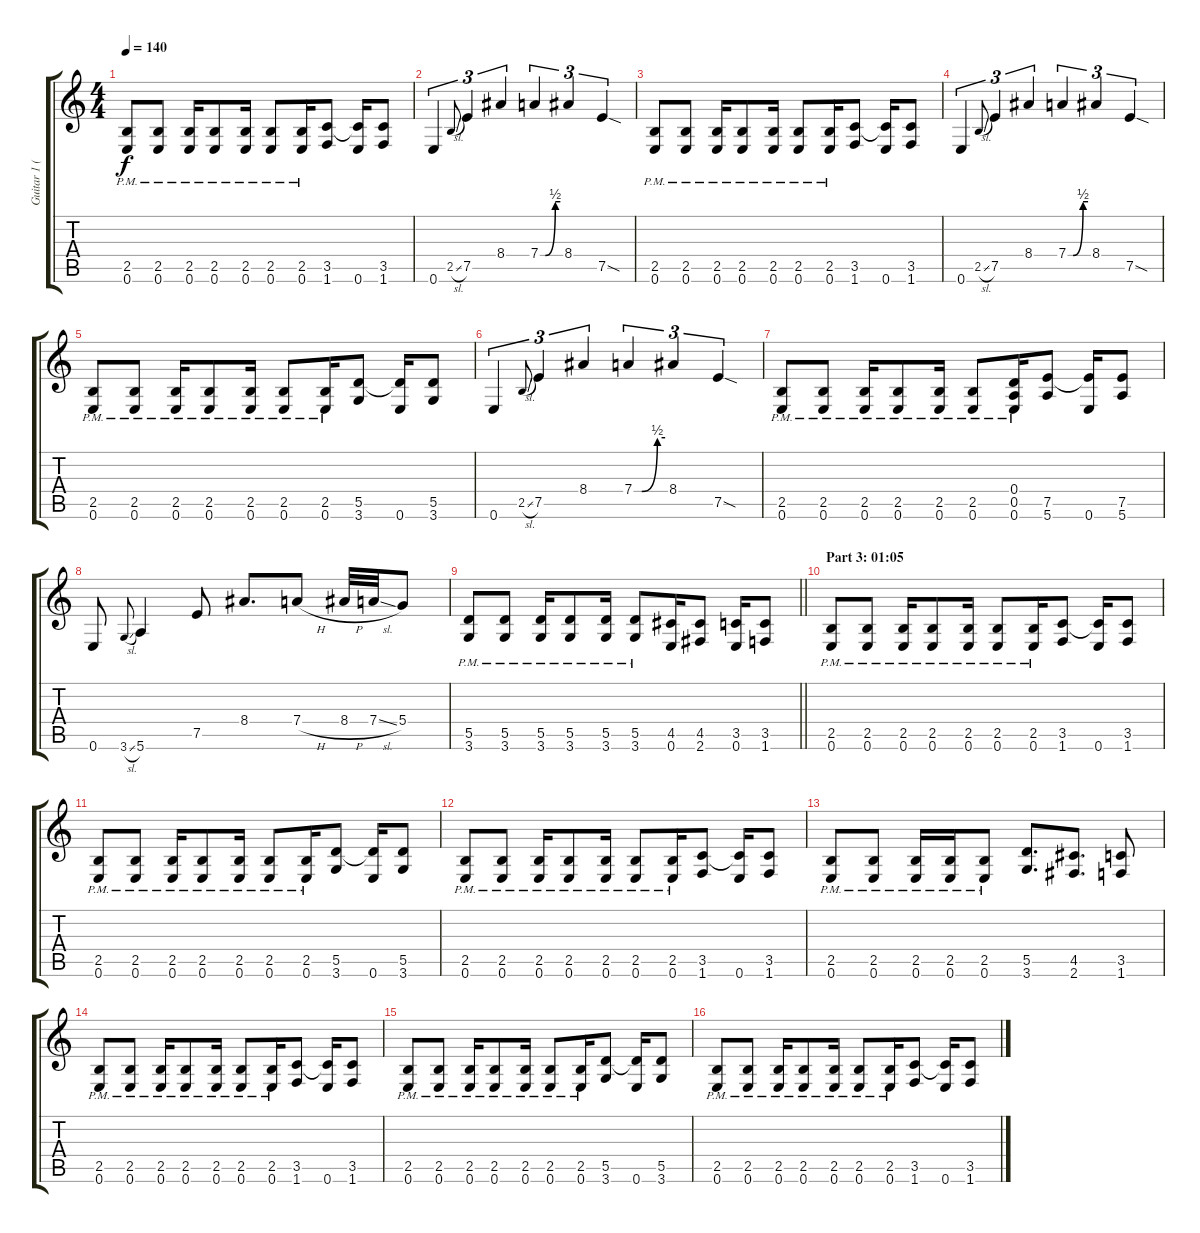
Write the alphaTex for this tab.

\track ("Guitar 1 (Distortion)" "Guitar 1 (") {instrument distortionguitar}
\staff {score tabs}
\tuning (E4 B3 G3 D3 A2 E2) {hide}
\ts (4 4)
\tempo 140
\clef g2
\ks c
(2.5{pm} 0.6{pm}).8{dy f} (2.5{pm} 0.6{pm}).8 (2.5{pm} 0.6{pm}).16 (2.5{pm} 0.6{pm}).8 (2.5{pm} 0.6{pm}).16 (2.5{pm} 0.6{pm}).8 (2.5{pm} 0.6{pm}).16 (3.5 1.6).8 (3.5{t} 0.6).16 (3.5 1.6).8 |
0.6.4{tu (3 2)} 2.5{sl}.8{gr onbeat} 7.5.4{tu (3 2)} 8.4.4{tu (3 2)} 7.4{be (custom 0 0 15 0 45 2 60 2)}.4{tu (3 2)} 8.4.4{tu (3 2)} 7.5{sod}.4{tu (3 2)} |
(2.5{pm} 0.6{pm}).8 (2.5{pm} 0.6{pm}).8 (2.5{pm} 0.6{pm}).16 (2.5{pm} 0.6{pm}).8 (2.5{pm} 0.6{pm}).16 (2.5{pm} 0.6{pm}).8 (2.5{pm} 0.6{pm}).16 (3.5 1.6).8 (3.5{t} 0.6).16 (3.5 1.6).8 |
0.6.4{tu (3 2)} 2.5{sl}.8{gr onbeat} 7.5.4{tu (3 2)} 8.4.4{tu (3 2)} 7.4{be (custom 0 0 15 0 45 2 60 2)}.4{tu (3 2)} 8.4.4{tu (3 2)} 7.5{sod}.4{tu (3 2)} |
(2.5{pm} 0.6{pm}).8 (2.5{pm} 0.6{pm}).8 (2.5{pm} 0.6{pm}).16 (2.5{pm} 0.6{pm}).8 (2.5{pm} 0.6{pm}).16 (2.5{pm} 0.6{pm}).8 (2.5{pm} 0.6{pm}).16 (5.5 3.6).8 (5.5{t} 0.6).16 (5.5 3.6).8 |
0.6.4{tu (3 2)} 2.5{sl}.8{gr onbeat} 7.5.4{tu (3 2)} 8.4.4{tu (3 2)} 7.4{be (custom 0 0 15 0 45 2 60 2)}.4{tu (3 2)} 8.4.4{tu (3 2)} 7.5{sod}.4{tu (3 2)} |
(2.5{pm} 0.6{pm}).8 (2.5{pm} 0.6{pm}).8 (2.5{pm} 0.6{pm}).16 (2.5{pm} 0.6{pm}).8 (2.5{pm} 0.6{pm}).16 (2.5{pm} 0.6{pm}).8 (0.4 0.5{pm} 0.6{pm}).16 (7.5 5.6).8 (7.5{t} 0.6).16 (7.5 5.6).8 |
0.6.8 3.6{sl}.8{gr onbeat} 5.6.4 7.5.8 8.4.8{d} 7.4{h}.8 8.4{h}.32 7.4{sl}.32 5.4.8 |
\barLineRight lightlight
(5.5{pm} 3.6{pm}).8 (5.5{pm} 3.6{pm}).8 (5.5{pm} 3.6{pm}).16 (5.5{pm} 3.6{pm}).8 (5.5{pm} 3.6{pm}).16 (5.5{pm} 3.6{pm}).8 (4.5 0.6).16 (4.5 2.6).8 (3.5 0.6).16 (3.5 1.6).8 |
\section ("" "Part 3: 01:05")
(2.5{pm} 0.6{pm}).8 (2.5{pm} 0.6{pm}).8 (2.5{pm} 0.6{pm}).16 (2.5{pm} 0.6{pm}).8 (2.5{pm} 0.6{pm}).16 (2.5{pm} 0.6{pm}).8 (2.5{pm} 0.6{pm}).16 (3.5 1.6).8 (3.5{t} 0.6).16 (3.5 1.6).8 |
(2.5{pm} 0.6{pm}).8 (2.5{pm} 0.6{pm}).8 (2.5{pm} 0.6{pm}).16 (2.5{pm} 0.6{pm}).8 (2.5{pm} 0.6{pm}).16 (2.5{pm} 0.6{pm}).8 (2.5{pm} 0.6{pm}).16 (5.5 3.6).8 (5.5{t} 0.6).16 (5.5 3.6).8 |
(2.5{pm} 0.6{pm}).8 (2.5{pm} 0.6{pm}).8 (2.5{pm} 0.6{pm}).16 (2.5{pm} 0.6{pm}).8 (2.5{pm} 0.6{pm}).16 (2.5{pm} 0.6{pm}).8 (2.5{pm} 0.6{pm}).16 (3.5 1.6).8 (3.5{t} 0.6).16 (3.5 1.6).8 |
(2.5{pm} 0.6{pm}).8 (2.5{pm} 0.6{pm}).8 (2.5{pm} 0.6{pm}).16 (2.5{pm} 0.6{pm}).16 (2.5{pm} 0.6{pm}).8 (5.5 3.6).8{d} (4.5 2.6).8{d} (3.5 1.6).8 |
(2.5{pm} 0.6{pm}).8 (2.5{pm} 0.6{pm}).8 (2.5{pm} 0.6{pm}).16 (2.5{pm} 0.6{pm}).8 (2.5{pm} 0.6{pm}).16 (2.5{pm} 0.6{pm}).8 (2.5{pm} 0.6{pm}).16 (3.5 1.6).8 (3.5{t} 0.6).16 (3.5 1.6).8 |
(2.5{pm} 0.6{pm}).8 (2.5{pm} 0.6{pm}).8 (2.5{pm} 0.6{pm}).16 (2.5{pm} 0.6{pm}).8 (2.5{pm} 0.6{pm}).16 (2.5{pm} 0.6{pm}).8 (2.5{pm} 0.6{pm}).16 (5.5 3.6).8 (5.5{t} 0.6).16 (5.5 3.6).8 |
(2.5{pm} 0.6{pm}).8 (2.5{pm} 0.6{pm}).8 (2.5{pm} 0.6{pm}).16 (2.5{pm} 0.6{pm}).8 (2.5{pm} 0.6{pm}).16 (2.5{pm} 0.6{pm}).8 (2.5{pm} 0.6{pm}).16 (3.5 1.6).8 (3.5{t} 0.6).16 (3.5 1.6).8
